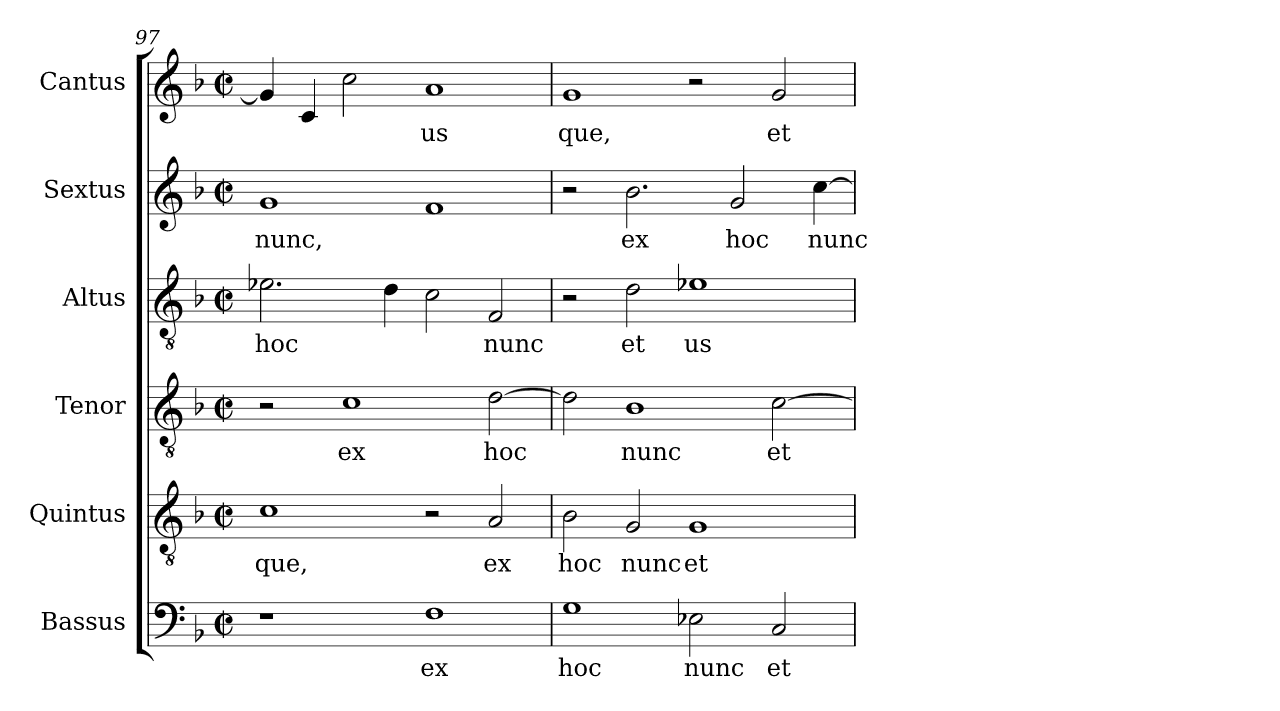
**kern	**text	**kern	**text	**kern	**text	**kern	**text	**kern	**text	**kern	**text
*part6	*part6	*part5	*part5	*part4	*part4	*part3	*part3	*part2	*part2	*part1	*part1
*staff6	*staff6	*staff5	*staff5	*staff4	*staff4	*staff3	*staff3	*staff2	*staff2	*staff1	*staff1
*I"Bassus	*	*I"Quintus	*	*I"Tenor	*	*I"Altus	*	*I"Sextus	*	*I"Cantus	*
!!LO:PB:g=z
*clefF4	*	*clefGv2	*	*clefGv2	*	*clefGv2	*	*clefG2	*	*clefG2	*
*k[b-]	*	*k[b-]	*	*k[b-]	*	*k[b-]	*	*k[b-]	*	*k[b-]	*
*F:	*	*F:	*	*F:	*	*F:	*	*F:	*	*F:	*
*M2/2	*	*M2/2	*	*M2/2	*	*M2/2	*	*M2/2	*	*M2/2	*
*met(c|)	*	*met(c|)	*	*met(c|)	*	*met(c|)	*	*met(c|)	*	*met(c|)	*
=97	=97	=97	=97	=97	=97	=97	=97	=97	=97	=97	=97
!	!	!	!LO:LY:b:cj	!	!	!	!LO:LY:b	!	!LO:LY:b	!	!
1r	.	1c	-que,	2r	.	2.e-X\	hoc	1g	nunc,	4g/]	.
.	.	.	.	.	.	.	.	.	.	4c/	.
!	!	!	!	!	!LO:LY:b:cj	!	!	!	!	!	!
.	.	.	.	1c	ex	.	.	.	.	2cc\	.
.	.	.	.	.	.	4d\	.	.	.	.	.
!	!LO:LY:b:cj	!	!	!	!	!	!	!	!	!	!LO:LY:b:cj
1F	ex	2r	.	.	.	2c\	.	1f	.	1a	us
!	!	!	!LO:LY:b:cj	!	!LO:LY:b	!	!LO:LY:b:cj	!	!	!	!
.	.	2A/	ex	[>2d\	hoc	2F/	nunc	.	.	.	.
=98	=98	=98	=98	=98	=98	=98	=98	=98	=98	=98	=98
!	!LO:LY:b:cj	!	!LO:LY:b:cj	!	!	!	!	!	!	!	!LO:LY:b:cj
1G	hoc	2B-\	hoc	2d\]	.	2r	.	2r	.	1g	que,
!	!	!	!LO:LY:b:cj	!	!LO:LY:b:cj	!	!LO:LY:b:cj	!	!LO:LY:b:cj	!	!
.	.	2G/	nunc	1B-	nunc	2d\	et	2.b-\	ex	.	.
!	!LO:LY:b:cj	!	!LO:LY:b:cj	!	!	!	!LO:LY:b:cj	!	!	!	!
2E-X\	nunc	1G	et	.	.	1e-X	us	.	.	2r	.
!	!	!	!	!	!	!	!	!	!LO:LY:b:cj	!	!
.	.	.	.	.	.	.	.	2g/	hoc	.	.
!	!LO:LY:b:cj	!	!	!	!LO:LY:b:cj	!	!	!	!	!	!LO:LY:b:cj
2C/	et	.	.	[>2c\	et	.	.	.	.	2g/	et
!	!	!	!	!	!	!	!	!	!LO:LY:b	!	!
.	.	.	.	.	.	.	.	[>4cc\	nunc	.	.
=	=	=	=	=	=	=	=	=	=	=	=
*-	*-	*-	*-	*-	*-	*-	*-	*-	*-	*-	*-
